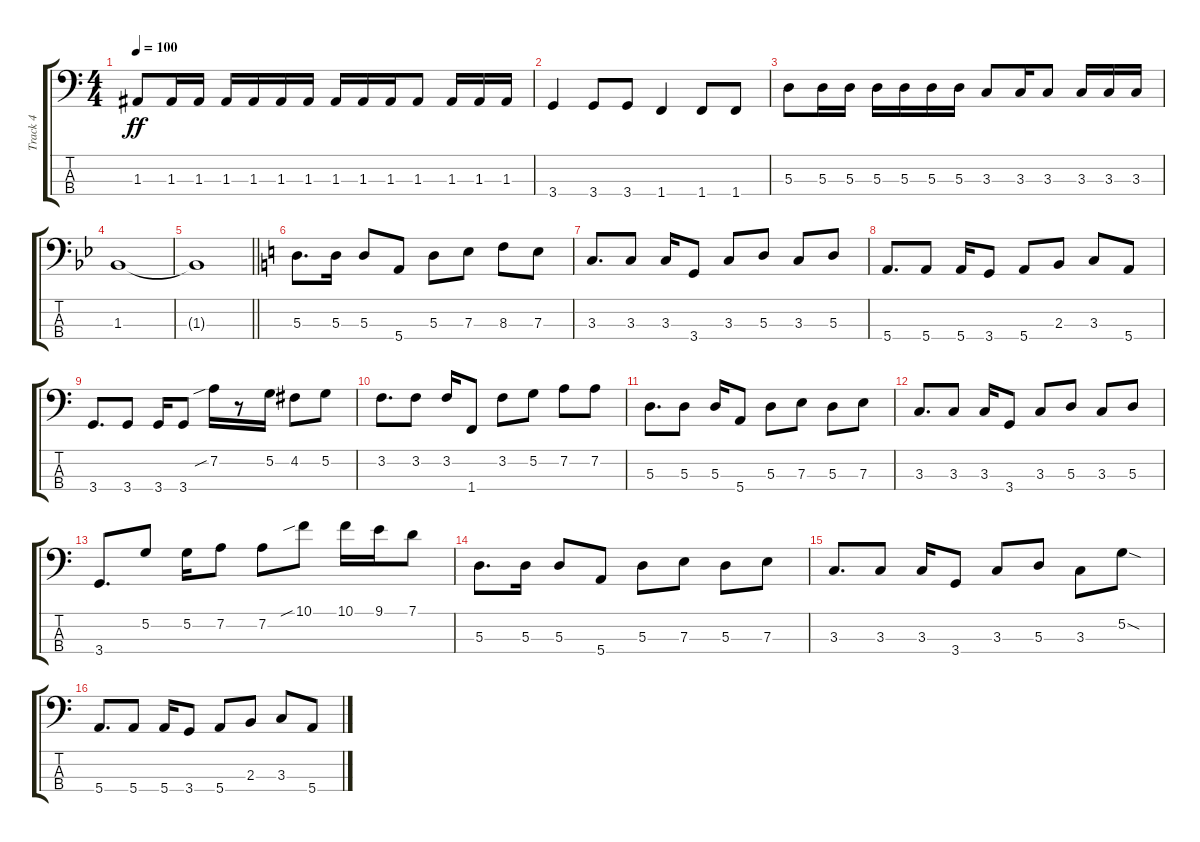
\track ("Track 4" "Track 4") {instrument electricbassfinger bank 177}
\staff {score tabs}
\tuning (G2 D2 A1 E1) {hide}
\ts (4 4)
\tempo 100
\clef f4
\ks c
1.3.8{dy ff} 1.3.16 1.3.16 1.3.16 1.3.16 1.3.16 1.3.16 1.3.16 1.3.16 1.3.16 1.3.8 1.3.16 1.3.16 1.3.16 |
3.4.4 3.4.8 3.4.8 1.4.4 1.4.8 1.4.8 |
5.3.8 5.3.16 5.3.16 5.3.16 5.3.16 5.3.16 5.3.16 3.3.8 3.3.16 3.3.8 3.3.16 3.3.16 3.3.16 |
\ks bb
1.3.1 |
\barLineRight lightlight
1.3{t}.1 |
\ks c
5.3.8{d} 5.3.16 5.3.8 5.4.8 5.3.8 7.3.8 8.3.8 7.3.8 |
3.3.8{d} 3.3.8 3.3.16 3.4.8 3.3.8 5.3.8 3.3.8 5.3.8 |
5.4.8{d} 5.4.8 5.4.16 3.4.8 5.4.8 2.3.8 3.3.8 5.4.8 |
3.4.8{d} 3.4.8 3.4.16 3.4.8 7.2{sib}.16 r.8 5.2.16 4.2.8 5.2.8 |
3.2.8{d} 3.2.8 3.2.16 1.4.8 3.2.8 5.2.8 7.2.8 7.2.8 |
5.3.8{d} 5.3.8 5.3.16 5.4.8 5.3.8 7.3.8 5.3.8 7.3.8 |
3.3.8{d} 3.3.8 3.3.16 3.4.8 3.3.8 5.3.8 3.3.8 5.3.8 |
3.4.8{d} 5.2.8 5.2.16 7.2.8 7.2.8 10.1{sib}.8 10.1.16 9.1.16 7.1.8 |
5.3.8{d} 5.3.16 5.3.8 5.4.8 5.3.8 7.3.8 5.3.8 7.3.8 |
3.3.8{d} 3.3.8 3.3.16 3.4.8 3.3.8 5.3.8 3.3.8 5.2{sod}.8 |
5.4.8{d} 5.4.8 5.4.16 3.4.8 5.4.8 2.3.8 3.3.8 5.4.8
